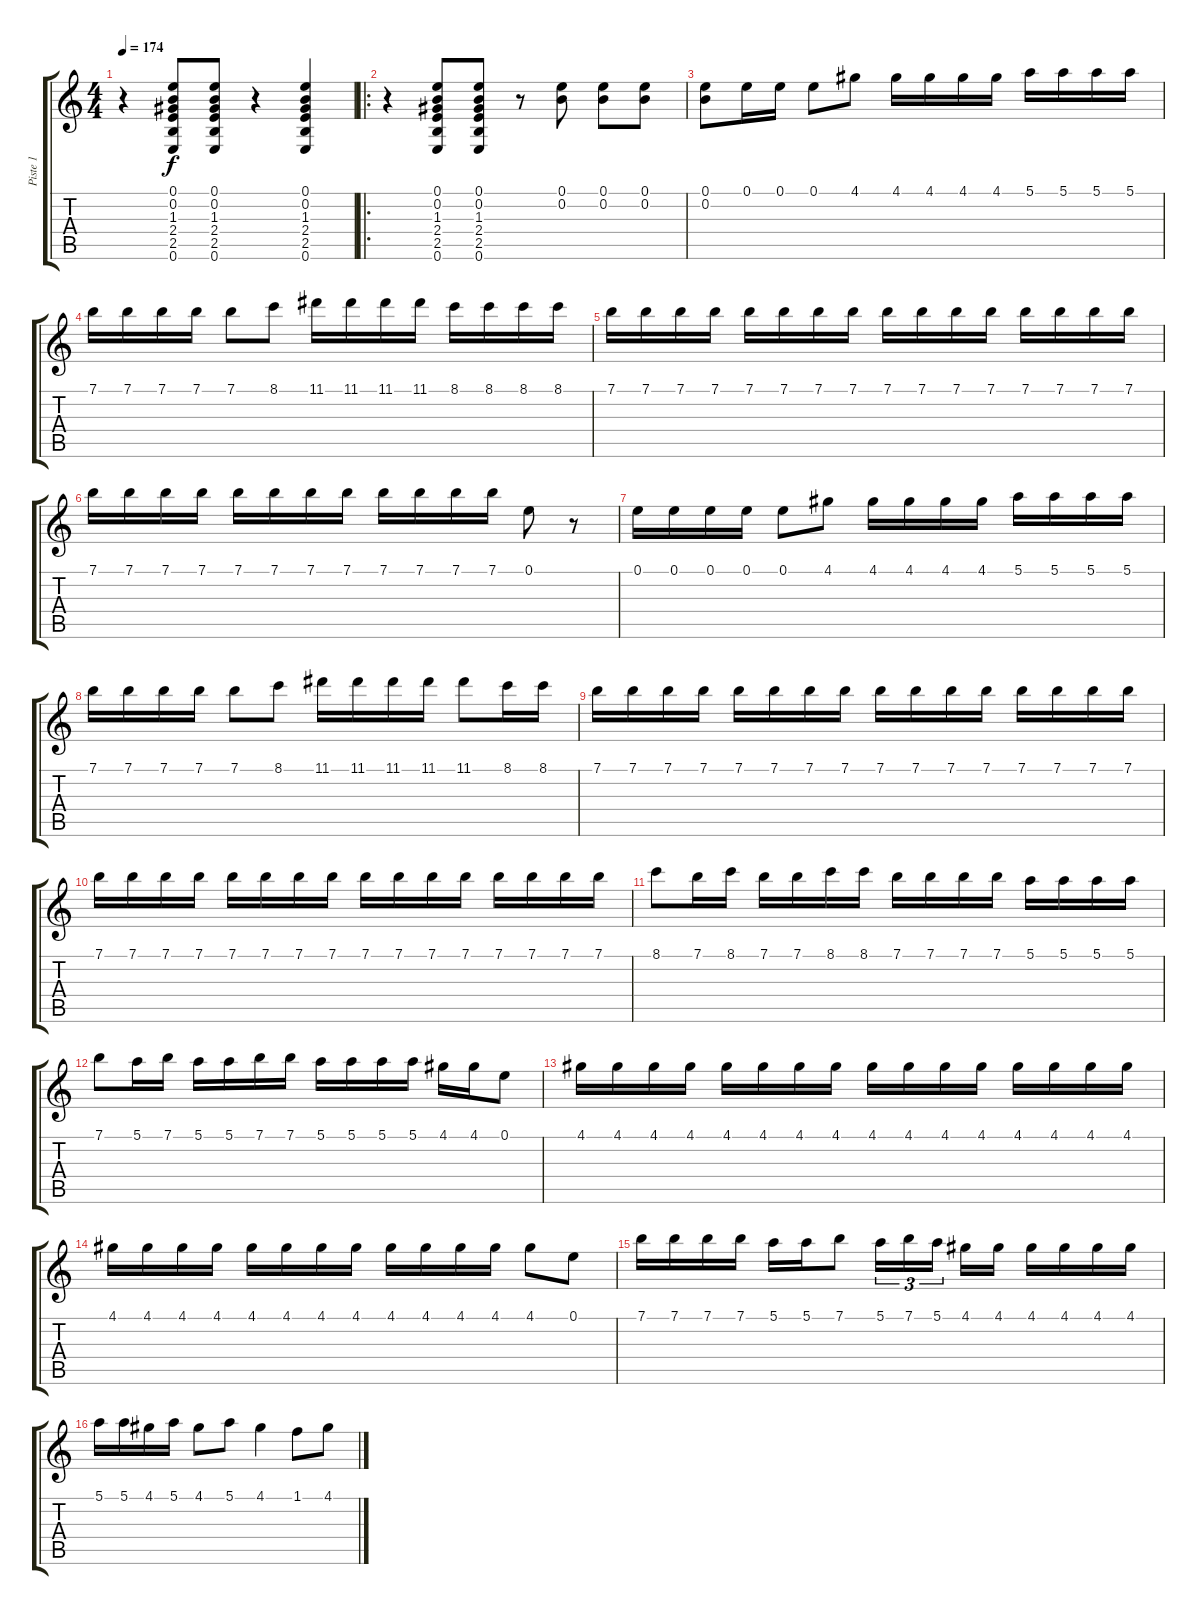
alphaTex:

\track ("Piste 1" "Piste 1") {instrument electricguitarclean}
\staff {score tabs}
\tuning (E4 B3 G3 D3 A2 E2) {hide}
\ts (4 4)
\tempo 174
\clef g2
\ks c
r.4{dy f} (0.1 0.2 1.3 2.4 2.5 0.6).8 (0.1 0.2 1.3 2.4 2.5 0.6).8 r.4 (0.1 0.2 1.3 2.4 2.5 0.6).4 |
\ro
r.4 (0.1 0.2 1.3 2.4 2.5 0.6).8 (0.1 0.2 1.3 2.4 2.5 0.6).8 r.8 (0.1 0.2).8 (0.1 0.2).8 (0.1 0.2).8 |
(0.1 0.2).8 0.1.16 0.1.16 0.1.8 4.1.8 4.1.16 4.1.16 4.1.16 4.1.16 5.1.16 5.1.16 5.1.16 5.1.16 |
7.1.16 7.1.16 7.1.16 7.1.16 7.1.8 8.1.8 11.1.16 11.1.16 11.1.16 11.1.16 8.1.16 8.1.16 8.1.16 8.1.16 |
7.1.16 7.1.16 7.1.16 7.1.16 7.1.16 7.1.16 7.1.16 7.1.16 7.1.16 7.1.16 7.1.16 7.1.16 7.1.16 7.1.16 7.1.16 7.1.16 |
7.1.16 7.1.16 7.1.16 7.1.16 7.1.16 7.1.16 7.1.16 7.1.16 7.1.16 7.1.16 7.1.16 7.1.16 0.1.8 r.8 |
0.1.16 0.1.16 0.1.16 0.1.16 0.1.8 4.1.8 4.1.16 4.1.16 4.1.16 4.1.16 5.1.16 5.1.16 5.1.16 5.1.16 |
7.1.16 7.1.16 7.1.16 7.1.16 7.1.8 8.1.8 11.1.16 11.1.16 11.1.16 11.1.16 11.1.8 8.1.16 8.1.16 |
7.1.16 7.1.16 7.1.16 7.1.16 7.1.16 7.1.16 7.1.16 7.1.16 7.1.16 7.1.16 7.1.16 7.1.16 7.1.16 7.1.16 7.1.16 7.1.16 |
7.1.16 7.1.16 7.1.16 7.1.16 7.1.16 7.1.16 7.1.16 7.1.16 7.1.16 7.1.16 7.1.16 7.1.16 7.1.16 7.1.16 7.1.16 7.1.16 |
8.1.8 7.1.16 8.1.16 7.1.16 7.1.16 8.1.16 8.1.16 7.1.16 7.1.16 7.1.16 7.1.16 5.1.16 5.1.16 5.1.16 5.1.16 |
7.1.8 5.1.16 7.1.16 5.1.16 5.1.16 7.1.16 7.1.16 5.1.16 5.1.16 5.1.16 5.1.16 4.1.16 4.1.16 0.1.8 |
4.1.16 4.1.16 4.1.16 4.1.16 4.1.16 4.1.16 4.1.16 4.1.16 4.1.16 4.1.16 4.1.16 4.1.16 4.1.16 4.1.16 4.1.16 4.1.16 |
4.1.16 4.1.16 4.1.16 4.1.16 4.1.16 4.1.16 4.1.16 4.1.16 4.1.16 4.1.16 4.1.16 4.1.16 4.1.8 0.1.8 |
7.1.16 7.1.16 7.1.16 7.1.16 5.1.16 5.1.16 7.1.8 5.1.16{tu (3 2)} 7.1.16{tu (3 2)} 5.1.16{tu (3 2)} 4.1.16 4.1.16 4.1.16 4.1.16 4.1.16 4.1.16 |
5.1.16 5.1.16 4.1.16 5.1.16 4.1.8 5.1.8 4.1.4 1.1.8 4.1.8
